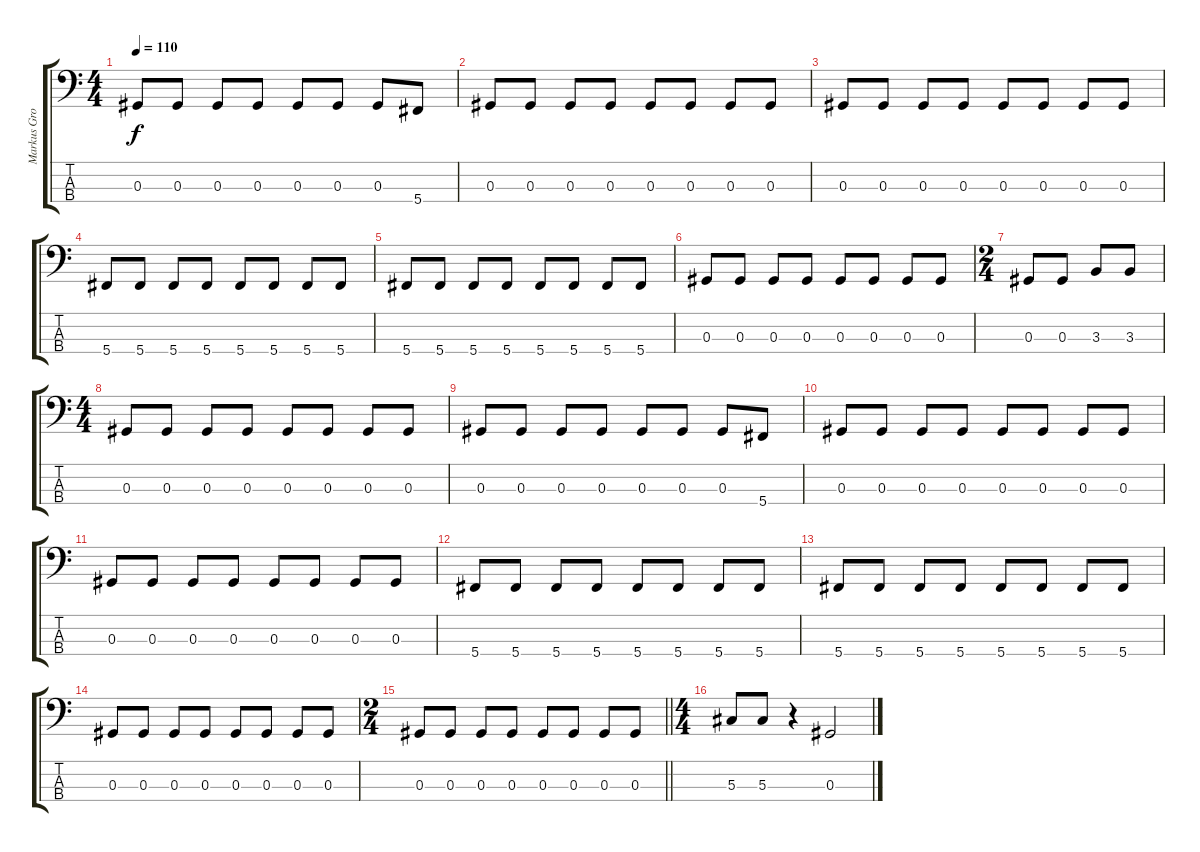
\track ("Markus Grosskopf (Bass)" "Markus Gro") {instrument electricbassfinger}
\staff {score tabs}
\tuning (Gb2 Db2 Ab1 Db1) {hide}
\ts (4 4)
\tempo 110
\clef f4
\ks c
0.3.8{dy f} 0.3.8 0.3.8 0.3.8 0.3.8 0.3.8 0.3.8 5.4.8 |
0.3.8 0.3.8 0.3.8 0.3.8 0.3.8 0.3.8 0.3.8 0.3.8 |
0.3.8 0.3.8 0.3.8 0.3.8 0.3.8 0.3.8 0.3.8 0.3.8 |
5.4.8 5.4.8 5.4.8 5.4.8 5.4.8 5.4.8 5.4.8 5.4.8 |
5.4.8 5.4.8 5.4.8 5.4.8 5.4.8 5.4.8 5.4.8 5.4.8 |
0.3.8 0.3.8 0.3.8 0.3.8 0.3.8 0.3.8 0.3.8 0.3.8 |
\ts (2 4)
0.3.8 0.3.8 3.3.8 3.3.8 |
\ts (4 4)
0.3.8 0.3.8 0.3.8 0.3.8 0.3.8 0.3.8 0.3.8 0.3.8 |
0.3.8 0.3.8 0.3.8 0.3.8 0.3.8 0.3.8 0.3.8 5.4.8 |
0.3.8 0.3.8 0.3.8 0.3.8 0.3.8 0.3.8 0.3.8 0.3.8 |
0.3.8 0.3.8 0.3.8 0.3.8 0.3.8 0.3.8 0.3.8 0.3.8 |
5.4.8 5.4.8 5.4.8 5.4.8 5.4.8 5.4.8 5.4.8 5.4.8 |
5.4.8 5.4.8 5.4.8 5.4.8 5.4.8 5.4.8 5.4.8 5.4.8 |
0.3.8 0.3.8 0.3.8 0.3.8 0.3.8 0.3.8 0.3.8 0.3.8 |
\ts (2 4)
\barLineRight lightlight
0.3.8 0.3.8 0.3.8 0.3.8 0.3.8 0.3.8 0.3.8 0.3.8 |
\ts (4 4)
5.3.8 5.3.8 r.4 0.3.2
